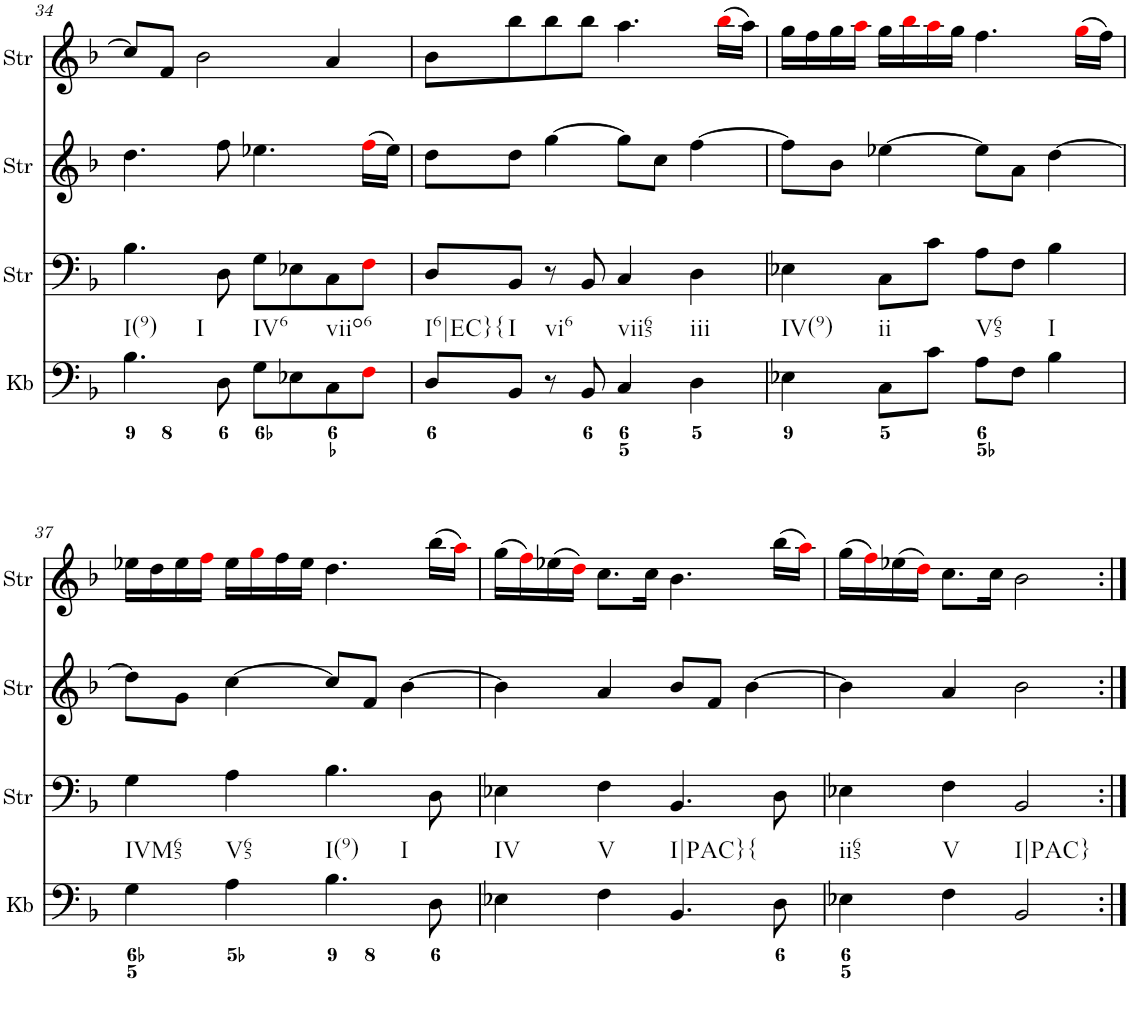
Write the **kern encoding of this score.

**kern	**kern	**kern	**kern
*part4	*part3	*part2	*part1
*staff4	*staff3	*staff2	*staff1
*I"Keyboard	*I"StringInstrument	*I"StringInstrument	*I"StringInstrument
*I'Kb	*I'Str	*I'Str	*I'Str
!!LO:PB:g=z
*clefF4	*clefF4	*clefG2	*clefG2
*k[b-]	*k[b-]	*k[b-]	*k[b-]
*M4/4	*M4/4	*M4/4	*M4/4
=34	=34	=34	=34
!LO:TX:b:t=I(9)	!	!	!
!LO:TX:b:t=I	!	!	!
4.B-\	4.B-\	4.dd\	8cc/L]
.	.	.	8f/J
.	.	.	2b-\
8D\	8D\	8ff\	.
!LO:TX:b:t=IV6	!	!	!
8G\L	8G\L	4.ee-X\	.
8E-X\	8E-X\	.	.
!LO:TX:b:t=viio6	!	!	!
8C\	8C\	.	4a/
8Fi\J	8Fi\J	(16ffi\LL	.
.	.	16ee-\JJ)	.
=35	=35	=35	=35
!LO:TX:b:t=I6|EC}{	!	!	!
8D/L	8D/L	8dd\L	8b-\L
!LO:TX:b:t=I	!	!	!
8BB-/J	8BB-/J	8dd\J	8bb-\
!LO:TX:b:t=vi6	!	!	!
8r	8r	[4gg\	8bb-\
8BB-/	8BB-/	.	8bb-\J
!LO:TX:b:t=vii65	!	!	!
4C/	4C/	8gg\L]	4.aa\
.	.	8cc\J	.
!LO:TX:b:t=iii	!	!	!
4D\	4D\	[4ff\	.
.	.	.	(16bb-i\LL
.	.	.	16aa\JJ)
=36	=36	=36	=36
!LO:TX:b:t=IV(9)	!	!	!
4E-X\	4E-X\	8ff\L]	16gg\LL
.	.	.	16ff\
.	.	8b-\J	16gg\
.	.	.	16aai\JJ
!LO:TX:b:t=ii	!	!	!
8C\L	8C\L	[4ee-X\	16gg\LL
.	.	.	16bb-i\
8c\J	8c\J	.	16aai\
.	.	.	16gg\JJ
!LO:TX:b:t=V65	!	!	!
8A\L	8A\L	8ee-\L]	4.ff\
8F\J	8F\J	8a\J	.
!LO:TX:b:t=I	!	!	!
4B-\	4B-\	[4dd\	.
.	.	.	(16ggi\LL
.	.	.	16ff\JJ)
!!LO:LB:g=z
=37	=37	=37	=37
!LO:TX:b:t=IVM65	!	!	!
4G\	4G\	8dd\L]	16ee-X\LL
.	.	.	16dd\
.	.	8g\J	16ee-\
.	.	.	16ffi\JJ
!LO:TX:b:t=V65	!	!	!
4A\	4A\	[4cc\	16ee-\LL
.	.	.	16ggi\
.	.	.	16ff\
.	.	.	16ee-\JJ
!LO:TX:b:t=I(9)	!	!	!
!LO:TX:b:t=I	!	!	!
4.B-\	4.B-\	8cc/L]	4.dd\
.	.	8f/J	.
.	.	[4b-\	.
8D\	8D\	.	(16bb-\LL
.	.	.	16aai\JJ)
=38	=38	=38	=38
!LO:TX:b:t=IV	!	!	!
4E-X\	4E-X\	4b-\]	(16gg\LL
.	.	.	16ffi\)
.	.	.	(16ee-X\
.	.	.	16ddi\JJ)
!LO:TX:b:t=V	!	!	!
4F\	4F\	4a/	8.cc\L
.	.	.	16cc\Jk
!LO:TX:b:t=I|PAC}{	!	!	!
4.BB-/	4.BB-/	8b-/L	4.b-\
.	.	8f/J	.
.	.	[4b-\	.
8D\	8D\	.	(16bb-\LL
.	.	.	16aai\JJ)
=39	=39	=39	=39
!LO:TX:b:t=ii65	!	!	!
4E-X\	4E-X\	4b-\]	(16gg\LL
.	.	.	16ffi\)
.	.	.	(16ee-X\
.	.	.	16ddi\JJ)
!LO:TX:b:t=V	!	!	!
4F\	4F\	4a/	8.cc\L
.	.	.	16cc\Jk
!LO:TX:b:t=I|PAC}	!	!	!
2BB-/	2BB-/	2b-\	2b-\
=:|!	=:|!	=:|!	=:|!
*-	*-	*-	*-
